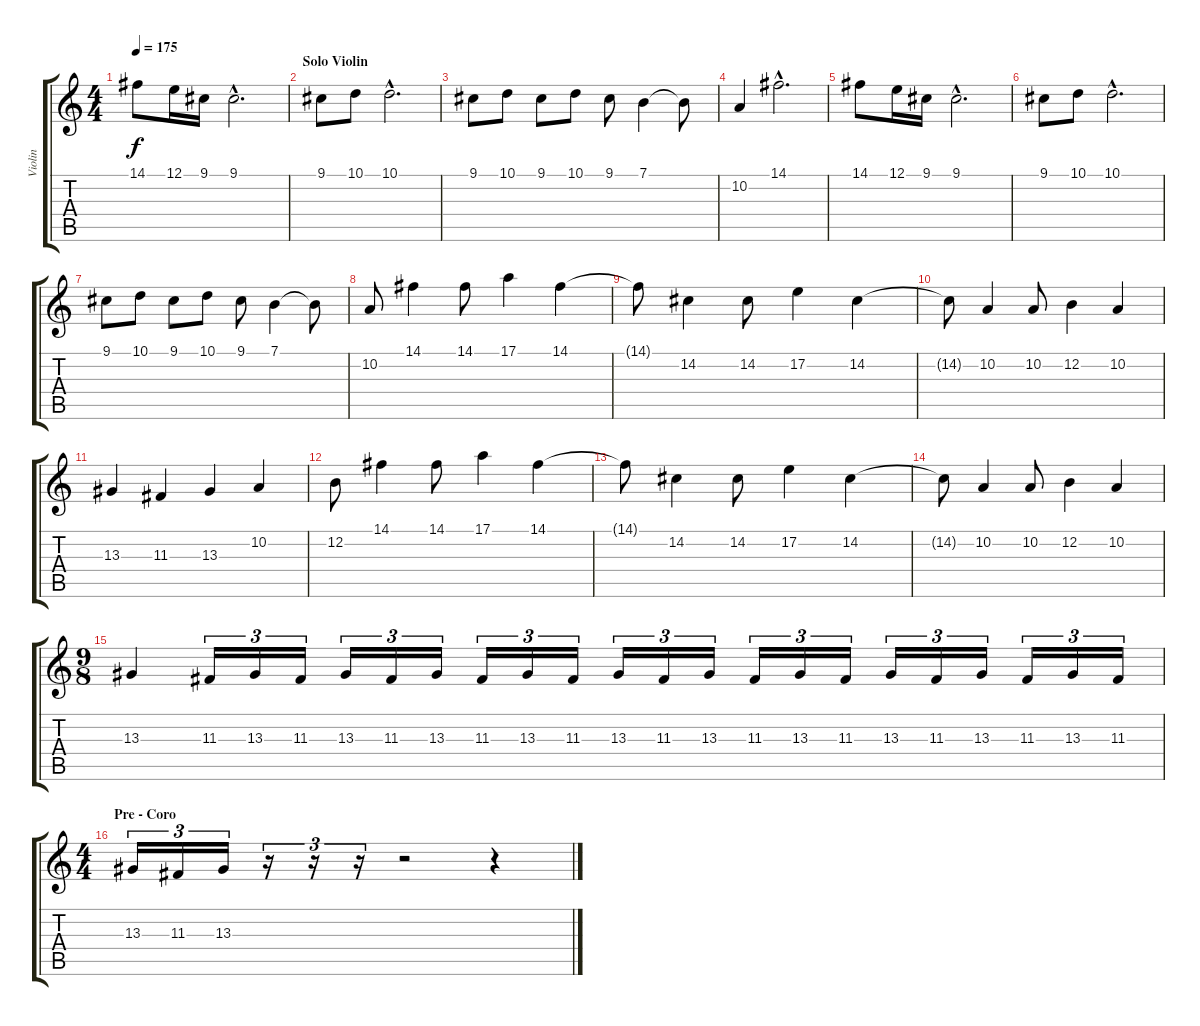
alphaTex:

\track ("Violin" "Violin") {instrument violin}
\staff {score tabs}
\tuning (E4 B3 G3 D3 A2 E2) {hide}
\ts (4 4)
\tempo 175
\clef g2
\ks c
14.1.8{dy f} 12.1.16 9.1.16 9.1{hac}.2{d} |
\section ("" "Solo Violin")
9.1.8 10.1.8 10.1{hac}.2{d} |
9.1.8 10.1.8 9.1.8 10.1.8 9.1.8 7.1.4 7.1{t}.8 |
10.2.4 14.1{hac}.2{d} |
14.1.8 12.1.16 9.1.16 9.1{hac}.2{d} |
9.1.8 10.1.8 10.1{hac}.2{d} |
9.1.8 10.1.8 9.1.8 10.1.8 9.1.8 7.1.4 7.1{t}.8 |
10.2.8 14.1.4 14.1.8 17.1.4 14.1.4 |
14.1{t}.8 14.2.4 14.2.8 17.2.4 14.2.4 |
14.2{t}.8 10.2.4 10.2.8 12.2.4 10.2.4 |
13.3.4 11.3.4 13.3.4 10.2.4 |
12.2.8 14.1.4 14.1.8 17.1.4 14.1.4 |
14.1{t}.8 14.2.4 14.2.8 17.2.4 14.2.4 |
14.2{t}.8 10.2.4 10.2.8 12.2.4 10.2.4 |
\ts (9 8)
13.3.4 11.3.16{tu (3 2)} 13.3.16{tu (3 2)} 11.3.16{tu (3 2)} 13.3.16{tu (3 2)} 11.3.16{tu (3 2)} 13.3.16{tu (3 2)} 11.3.16{tu (3 2)} 13.3.16{tu (3 2)} 11.3.16{tu (3 2)} 13.3.16{tu (3 2)} 11.3.16{tu (3 2)} 13.3.16{tu (3 2)} 11.3.16{tu (3 2)} 13.3.16{tu (3 2)} 11.3.16{tu (3 2)} 13.3.16{tu (3 2)} 11.3.16{tu (3 2)} 13.3.16{tu (3 2)} 11.3.16{tu (3 2)} 13.3.16{tu (3 2)} 11.3.16{tu (3 2)} |
\ts (4 4)
\section ("" "Pre - Coro")
13.3.16{tu (3 2)} 11.3.16{tu (3 2)} 13.3.16{tu (3 2)} r.16{tu (3 2)} r.16{tu (3 2)} r.16{tu (3 2)} r.2 r.4
